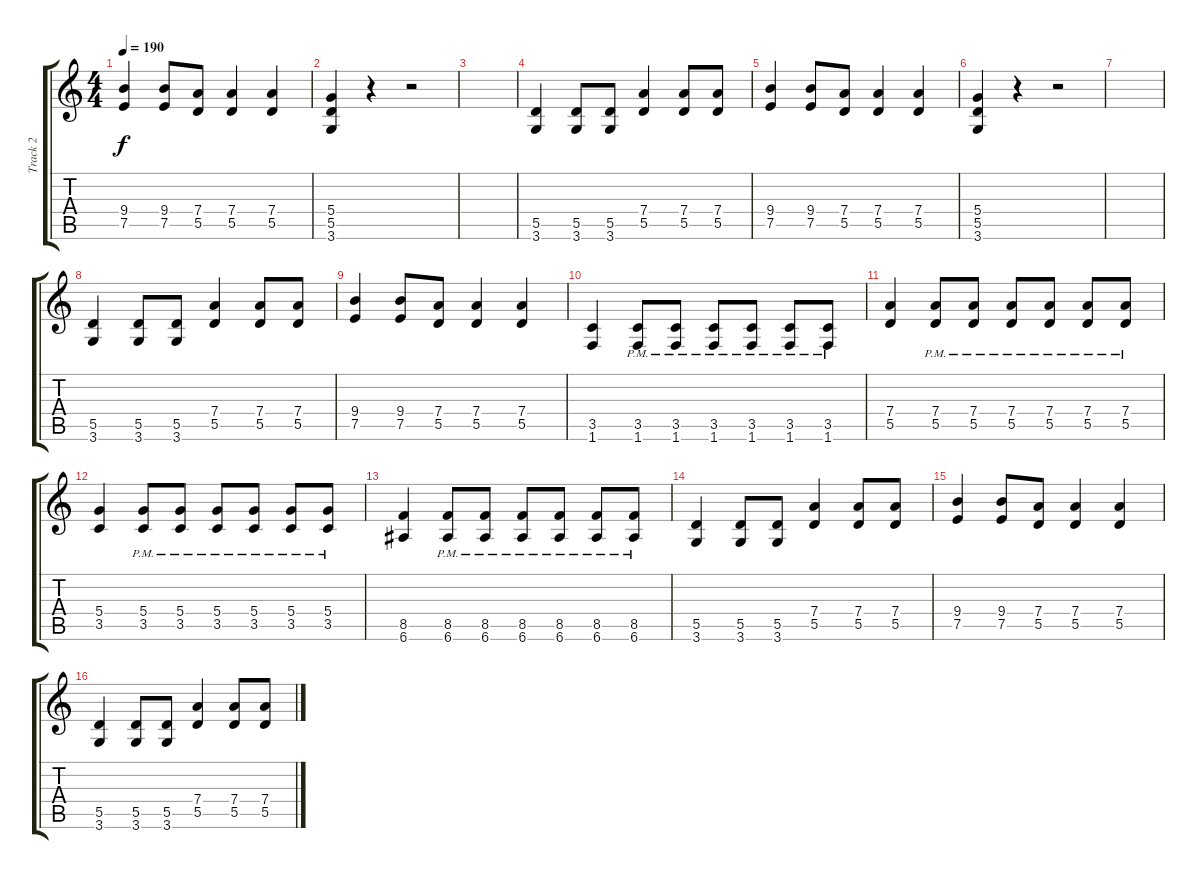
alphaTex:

\track ("Track 2" "Track 2") {instrument distortionguitar}
\staff {score tabs}
\tuning (E4 B3 G3 D3 A2 E2) {hide}
\ts (4 4)
\tempo 190
\clef g2
\ks c
(9.4 7.5).4{dy f} (9.4 7.5).8 (7.4 5.5).8 (7.4 5.5).4 (7.4 5.5).4 |
(5.4 5.5 3.6).4 r.4 r.2 |
|
(5.5 3.6).4 (5.5 3.6).8 (5.5 3.6).8 (7.4 5.5).4 (7.4 5.5).8 (7.4 5.5).8 |
(9.4 7.5).4 (9.4 7.5).8 (7.4 5.5).8 (7.4 5.5).4 (7.4 5.5).4 |
(5.4 5.5 3.6).4 r.4 r.2 |
|
(5.5 3.6).4 (5.5 3.6).8 (5.5 3.6).8 (7.4 5.5).4 (7.4 5.5).8 (7.4 5.5).8 |
(9.4 7.5).4 (9.4 7.5).8 (7.4 5.5).8 (7.4 5.5).4 (7.4 5.5).4 |
(3.5 1.6).4 (3.5{pm} 1.6{pm}).8 (3.5{pm} 1.6{pm}).8 (3.5{pm} 1.6{pm}).8 (3.5{pm} 1.6{pm}).8 (3.5{pm} 1.6{pm}).8 (3.5{pm} 1.6{pm}).8 |
(7.4 5.5).4 (7.4{pm} 5.5{pm}).8 (7.4{pm} 5.5{pm}).8 (7.4{pm} 5.5{pm}).8 (7.4{pm} 5.5{pm}).8 (7.4{pm} 5.5{pm}).8 (7.4{pm} 5.5{pm}).8 |
(5.4 3.5).4 (5.4{pm} 3.5{pm}).8 (5.4{pm} 3.5{pm}).8 (5.4{pm} 3.5{pm}).8 (5.4{pm} 3.5{pm}).8 (5.4{pm} 3.5{pm}).8 (5.4{pm} 3.5{pm}).8 |
(8.5 6.6).4 (8.5{pm} 6.6{pm}).8 (8.5{pm} 6.6{pm}).8 (8.5{pm} 6.6{pm}).8 (8.5{pm} 6.6{pm}).8 (8.5{pm} 6.6{pm}).8 (8.5{pm} 6.6{pm}).8 |
(5.5 3.6).4 (5.5 3.6).8 (5.5 3.6).8 (7.4 5.5).4 (7.4 5.5).8 (7.4 5.5).8 |
(9.4 7.5).4 (9.4 7.5).8 (7.4 5.5).8 (7.4 5.5).4 (7.4 5.5).4 |
(5.5 3.6).4 (5.5 3.6).8 (5.5 3.6).8 (7.4 5.5).4 (7.4 5.5).8 (7.4 5.5).8
